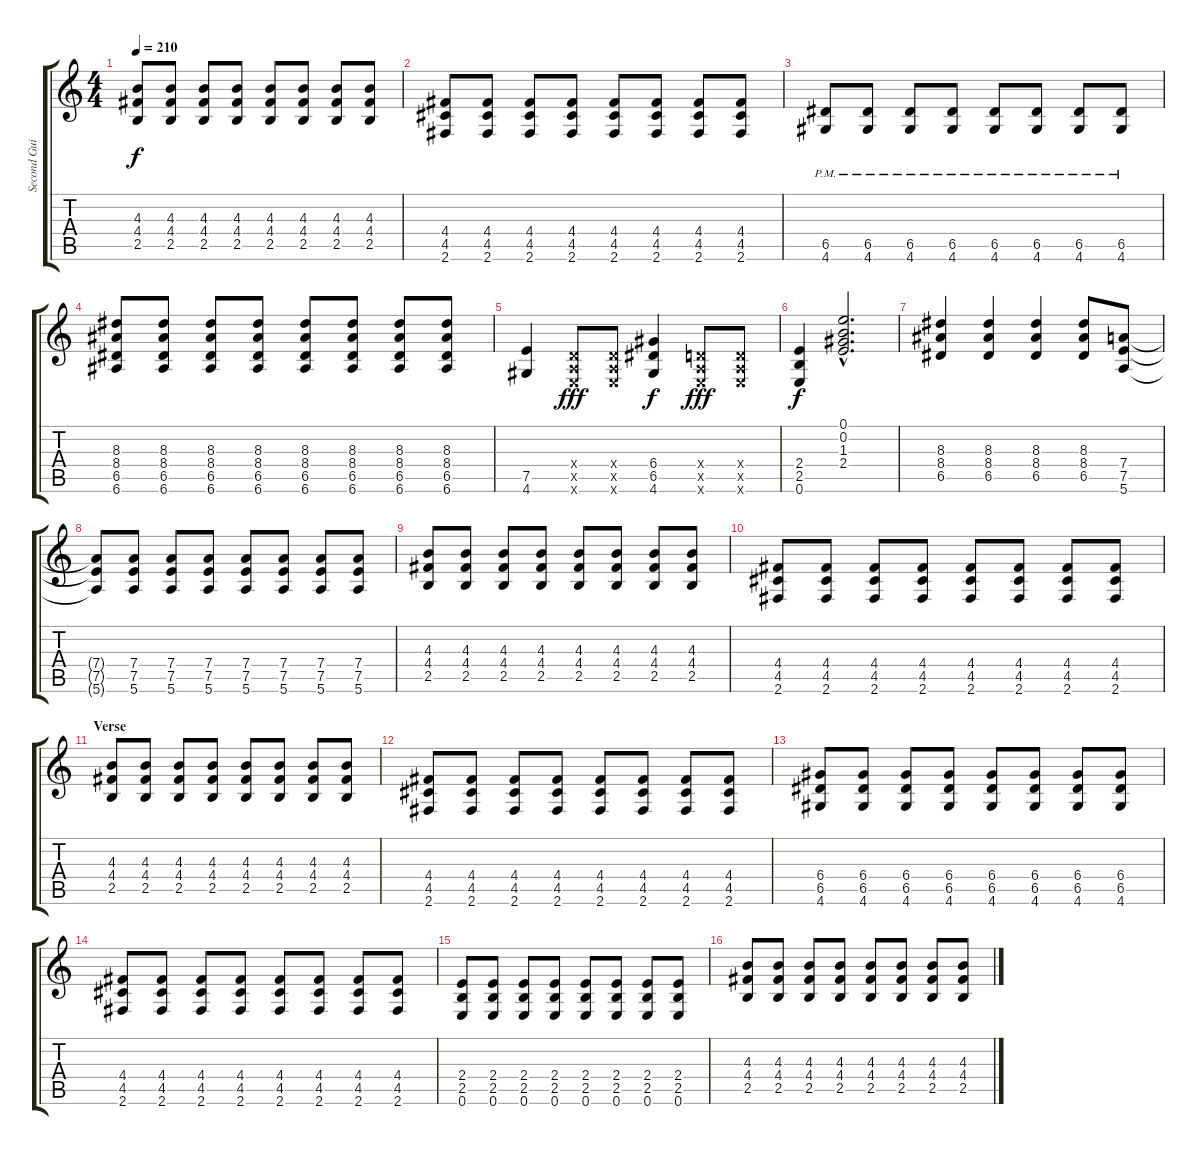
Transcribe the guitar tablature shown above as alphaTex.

\track ("Second Guitar" "Second Gui") {instrument distortionguitar}
\staff {score tabs}
\tuning (E4 B3 G3 D3 A2 E2) {hide}
\ts (4 4)
\tempo 210
\clef g2
\ks c
(4.3 4.4 2.5).8{dy f} (4.3 4.4 2.5).8 (4.3 4.4 2.5).8 (4.3 4.4 2.5).8 (4.3 4.4 2.5).8 (4.3 4.4 2.5).8 (4.3 4.4 2.5).8 (4.3 4.4 2.5).8 |
(4.4 4.5 2.6).8 (4.4 4.5 2.6).8 (4.4 4.5 2.6).8 (4.4 4.5 2.6).8 (4.4 4.5 2.6).8 (4.4 4.5 2.6).8 (4.4 4.5 2.6).8 (4.4 4.5 2.6).8 |
(6.5{pm} 4.6{pm}).8 (6.5{pm} 4.6{pm}).8 (6.5{pm} 4.6{pm}).8 (6.5{pm} 4.6{pm}).8 (6.5{pm} 4.6{pm}).8 (6.5{pm} 4.6{pm}).8 (6.5{pm} 4.6{pm}).8 (6.5{pm} 4.6{pm}).8 |
(8.3 8.4 6.5 6.6).8 (8.3 8.4 6.5 6.6).8 (8.3 8.4 6.5 6.6).8 (8.3 8.4 6.5 6.6).8 (8.3 8.4 6.5 6.6).8 (8.3 8.4 6.5 6.6).8 (8.3 8.4 6.5 6.6).8 (8.3 8.4 6.5 6.6).8 |
(7.5 4.6).4 (0.4{x} 0.5{x} 0.6{x}).8{dy fff} (0.4{x} 0.5{x} 0.6{x}).8 (6.4 6.5 4.6).4{dy f} (0.4{x} 0.5{x} 0.6{x}).8{dy fff} (0.4{x} 0.5{x} 0.6{x}).8 |
(2.4 2.5 0.6).4{dy f} (0.1{hac} 0.2{hac} 1.3{hac} 2.4{hac}).2{d} |
(8.3 8.4 6.5).4 (8.3 8.4 6.5).4 (8.3 8.4 6.5).4 (8.3 8.4 6.5).8 (7.4 7.5 5.6).8 |
(7.4{t} 7.5{t} 5.6{t}).8 (7.4 7.5 5.6).8 (7.4 7.5 5.6).8 (7.4 7.5 5.6).8 (7.4 7.5 5.6).8 (7.4 7.5 5.6).8 (7.4 7.5 5.6).8 (7.4 7.5 5.6).8 |
(4.3 4.4 2.5).8 (4.3 4.4 2.5).8 (4.3 4.4 2.5).8 (4.3 4.4 2.5).8 (4.3 4.4 2.5).8 (4.3 4.4 2.5).8 (4.3 4.4 2.5).8 (4.3 4.4 2.5).8 |
(4.4 4.5 2.6).8 (4.4 4.5 2.6).8 (4.4 4.5 2.6).8 (4.4 4.5 2.6).8 (4.4 4.5 2.6).8 (4.4 4.5 2.6).8 (4.4 4.5 2.6).8 (4.4 4.5 2.6).8 |
\section ("" "Verse")
(4.3 4.4 2.5).8 (4.3 4.4 2.5).8 (4.3 4.4 2.5).8 (4.3 4.4 2.5).8 (4.3 4.4 2.5).8 (4.3 4.4 2.5).8 (4.3 4.4 2.5).8 (4.3 4.4 2.5).8 |
(4.4 4.5 2.6).8 (4.4 4.5 2.6).8 (4.4 4.5 2.6).8 (4.4 4.5 2.6).8 (4.4 4.5 2.6).8 (4.4 4.5 2.6).8 (4.4 4.5 2.6).8 (4.4 4.5 2.6).8 |
(6.4 6.5 4.6).8 (6.4 6.5 4.6).8 (6.4 6.5 4.6).8 (6.4 6.5 4.6).8 (6.4 6.5 4.6).8 (6.4 6.5 4.6).8 (6.4 6.5 4.6).8 (6.4 6.5 4.6).8 |
(4.4 4.5 2.6).8 (4.4 4.5 2.6).8 (4.4 4.5 2.6).8 (4.4 4.5 2.6).8 (4.4 4.5 2.6).8 (4.4 4.5 2.6).8 (4.4 4.5 2.6).8 (4.4 4.5 2.6).8 |
(2.4 2.5 0.6).8 (2.4 2.5 0.6).8 (2.4 2.5 0.6).8 (2.4 2.5 0.6).8 (2.4 2.5 0.6).8 (2.4 2.5 0.6).8 (2.4 2.5 0.6).8 (2.4 2.5 0.6).8 |
(4.3 4.4 2.5).8 (4.3 4.4 2.5).8 (4.3 4.4 2.5).8 (4.3 4.4 2.5).8 (4.3 4.4 2.5).8 (4.3 4.4 2.5).8 (4.3 4.4 2.5).8 (4.3 4.4 2.5).8
